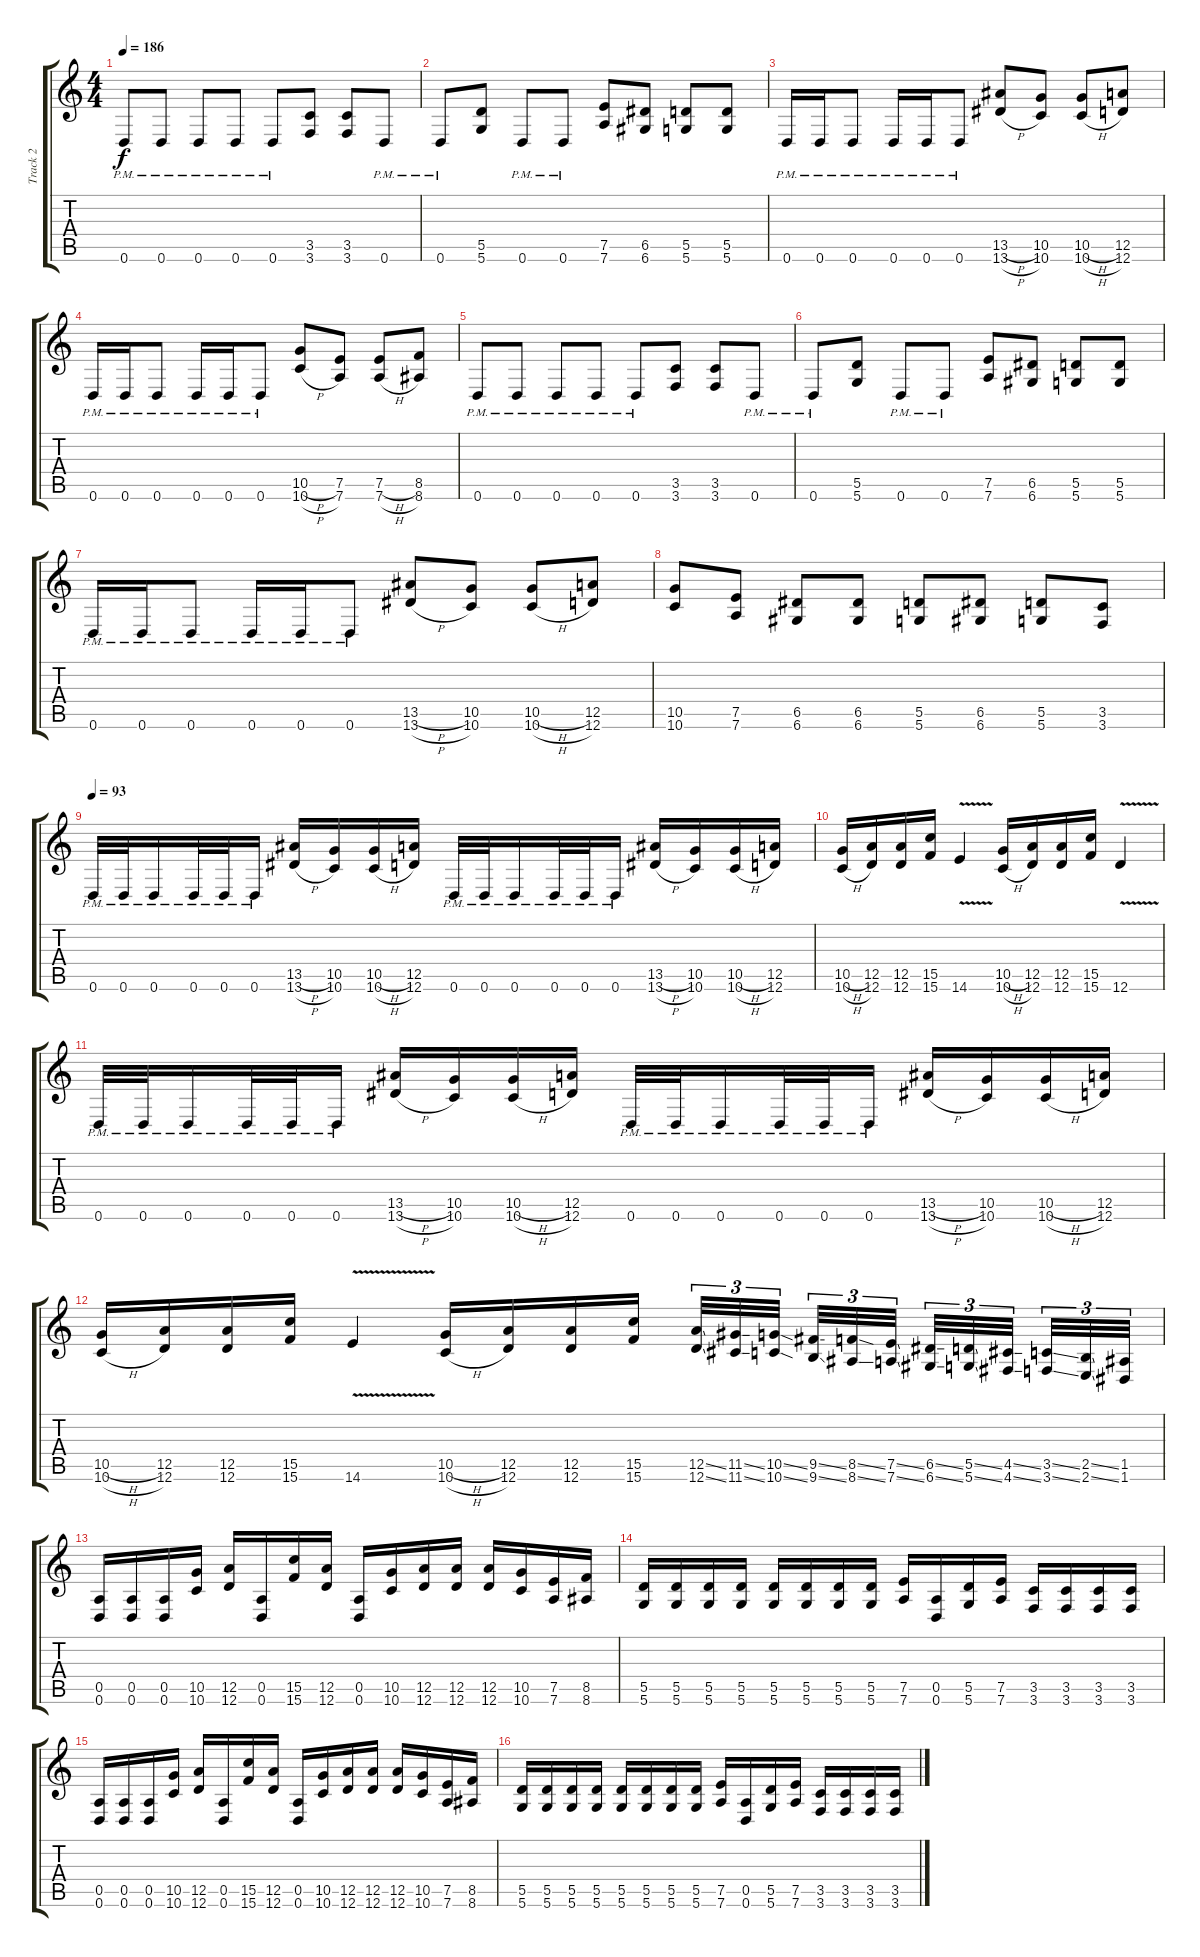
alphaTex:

\track ("Track 2" "Track 2") {instrument distortionguitar}
\staff {score tabs}
\tuning (E4 B3 G3 D3 A2 D2) {hide}
\ts (4 4)
\tempo 186
\clef g2
\ks c
0.6{pm}.8{dy f} 0.6{pm}.8 0.6{pm}.8 0.6{pm}.8 0.6{pm}.8 (3.5 3.6).8 (3.5 3.6).8 0.6{pm}.8 |
0.6{pm}.8 (5.5 5.6).8 0.6{pm}.8 0.6{pm}.8 (7.5 7.6).8 (6.5 6.6).8 (5.5 5.6).8 (5.5 5.6).8 |
0.6{pm}.16 0.6{pm}.16 0.6{pm}.8 0.6{pm}.16 0.6{pm}.16 0.6{pm}.8 (13.5{h} 13.6{h}).8 (10.5 10.6).8 (10.5{h} 10.6{h}).8 (12.5 12.6).8 |
0.6{pm}.16 0.6{pm}.16 0.6{pm}.8 0.6{pm}.16 0.6{pm}.16 0.6{pm}.8 (10.5{h} 10.6{h}).8 (7.5 7.6).8 (7.5{h} 7.6{h}).8 (8.5 8.6).8 |
0.6{pm}.8 0.6{pm}.8 0.6{pm}.8 0.6{pm}.8 0.6{pm}.8 (3.5 3.6).8 (3.5 3.6).8 0.6{pm}.8 |
0.6{pm}.8 (5.5 5.6).8 0.6{pm}.8 0.6{pm}.8 (7.5 7.6).8 (6.5 6.6).8 (5.5 5.6).8 (5.5 5.6).8 |
0.6{pm}.16 0.6{pm}.16 0.6{pm}.8 0.6{pm}.16 0.6{pm}.16 0.6{pm}.8 (13.5{h} 13.6{h}).8 (10.5 10.6).8 (10.5{h} 10.6{h}).8 (12.5 12.6).8 |
(10.5 10.6).8 (7.5 7.6).8 (6.5 6.6).8 (6.5 6.6).8 (5.5 5.6).8 (6.5 6.6).8 (5.5 5.6).8 (3.5 3.6).8 |
\tempo 93
0.6{pm}.32 0.6{pm}.32 0.6{pm}.16 0.6{pm}.32 0.6{pm}.32 0.6{pm}.16 (13.5{h} 13.6{h}).16 (10.5 10.6).16 (10.5{h} 10.6{h}).16 (12.5 12.6).16 0.6{pm}.32 0.6{pm}.32 0.6{pm}.16 0.6{pm}.32 0.6{pm}.32 0.6{pm}.16 (13.5{h} 13.6{h}).16 (10.5 10.6).16 (10.5{h} 10.6{h}).16 (12.5 12.6).16 |
(10.5{h} 10.6{h}).16 (12.5 12.6).16 (12.5 12.6).16 (15.5 15.6).16 14.6{v}.4 (10.5{h} 10.6{h}).16 (12.5 12.6).16 (12.5 12.6).16 (15.5 15.6).16 12.6{v}.4 |
0.6{pm}.32 0.6{pm}.32 0.6{pm}.16 0.6{pm}.32 0.6{pm}.32 0.6{pm}.16 (13.5{h} 13.6{h}).16 (10.5 10.6).16 (10.5{h} 10.6{h}).16 (12.5 12.6).16 0.6{pm}.32 0.6{pm}.32 0.6{pm}.16 0.6{pm}.32 0.6{pm}.32 0.6{pm}.16 (13.5{h} 13.6{h}).16 (10.5 10.6).16 (10.5{h} 10.6{h}).16 (12.5 12.6).16 |
(10.5{h} 10.6{h}).16 (12.5 12.6).16 (12.5 12.6).16 (15.5 15.6).16 14.6{v}.4 (10.5{h} 10.6{h}).16 (12.5 12.6).16 (12.5 12.6).16 (15.5 15.6).16 (12.5{ss} 12.6{ss}).32{tu (3 2)} (11.5{ss} 11.6{ss}).32{tu (3 2)} (10.5{ss} 10.6{ss}).32{tu (3 2)} (9.5{ss} 9.6{ss}).32{tu (3 2)} (8.5{ss} 8.6{ss}).32{tu (3 2)} (7.5{ss} 7.6{ss}).32{tu (3 2)} (6.5{ss} 6.6{ss}).32{tu (3 2)} (5.5{ss} 5.6{ss}).32{tu (3 2)} (4.5{ss} 4.6{ss}).32{tu (3 2)} (3.5{ss} 3.6{ss}).32{tu (3 2)} (2.5{ss} 2.6{ss}).32{tu (3 2)} (1.5 1.6).32{tu (3 2)} |
(0.5 0.6).16 (0.5 0.6).16 (0.5 0.6).16 (10.5 10.6).16 (12.5 12.6).16 (0.5 0.6).16 (15.5 15.6).16 (12.5 12.6).16 (0.5 0.6).16 (10.5 10.6).16 (12.5 12.6).16 (12.5 12.6).16 (12.5 12.6).16 (10.5 10.6).16 (7.5 7.6).16 (8.5 8.6).16 |
(5.5 5.6).16 (5.5 5.6).16 (5.5 5.6).16 (5.5 5.6).16 (5.5 5.6).16 (5.5 5.6).16 (5.5 5.6).16 (5.5 5.6).16 (7.5 7.6).16 (0.5 0.6).16 (5.5 5.6).16 (7.5 7.6).16 (3.5 3.6).16 (3.5 3.6).16 (3.5 3.6).16 (3.5 3.6).16 |
(0.5 0.6).16 (0.5 0.6).16 (0.5 0.6).16 (10.5 10.6).16 (12.5 12.6).16 (0.5 0.6).16 (15.5 15.6).16 (12.5 12.6).16 (0.5 0.6).16 (10.5 10.6).16 (12.5 12.6).16 (12.5 12.6).16 (12.5 12.6).16 (10.5 10.6).16 (7.5 7.6).16 (8.5 8.6).16 |
(5.5 5.6).16 (5.5 5.6).16 (5.5 5.6).16 (5.5 5.6).16 (5.5 5.6).16 (5.5 5.6).16 (5.5 5.6).16 (5.5 5.6).16 (7.5 7.6).16 (0.5 0.6).16 (5.5 5.6).16 (7.5 7.6).16 (3.5 3.6).16 (3.5 3.6).16 (3.5 3.6).16 (3.5 3.6).16
